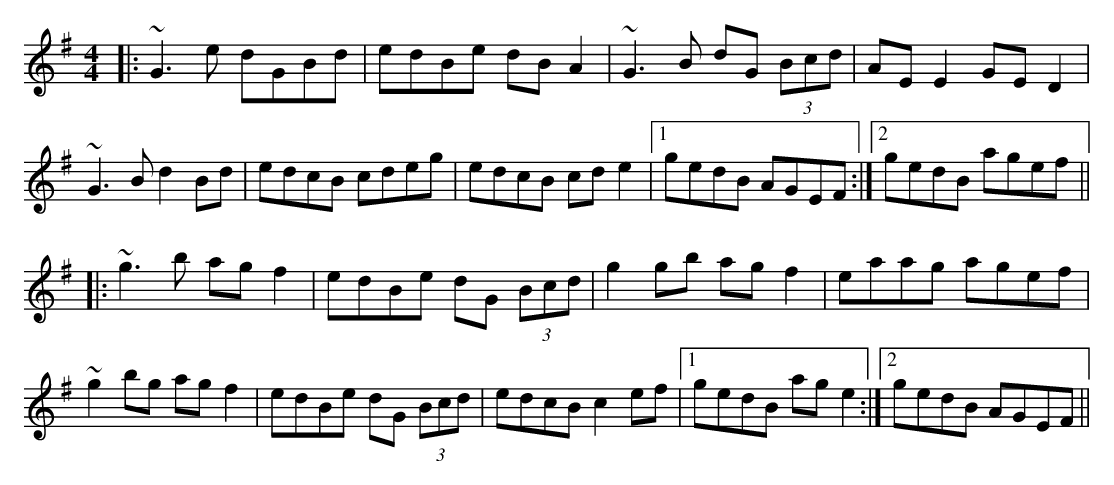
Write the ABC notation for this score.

X:1
M:4/4
K:G
|:~G3e dGBd|edBe dBA2|~G3B dG (3Bcd|AEE2 GED2|
~G3B d2Bd|edcB cdeg|edcB cde2|1 gedB AGEF:|2 gedB agef||
|:~g3b agf2|edBe dG (3Bcd|g2gb agf2|eaag agef|
~g2bg agf2|edBe dG (3Bcd|edcB c2ef|1 gedB age2:|2 gedB AGEF||
